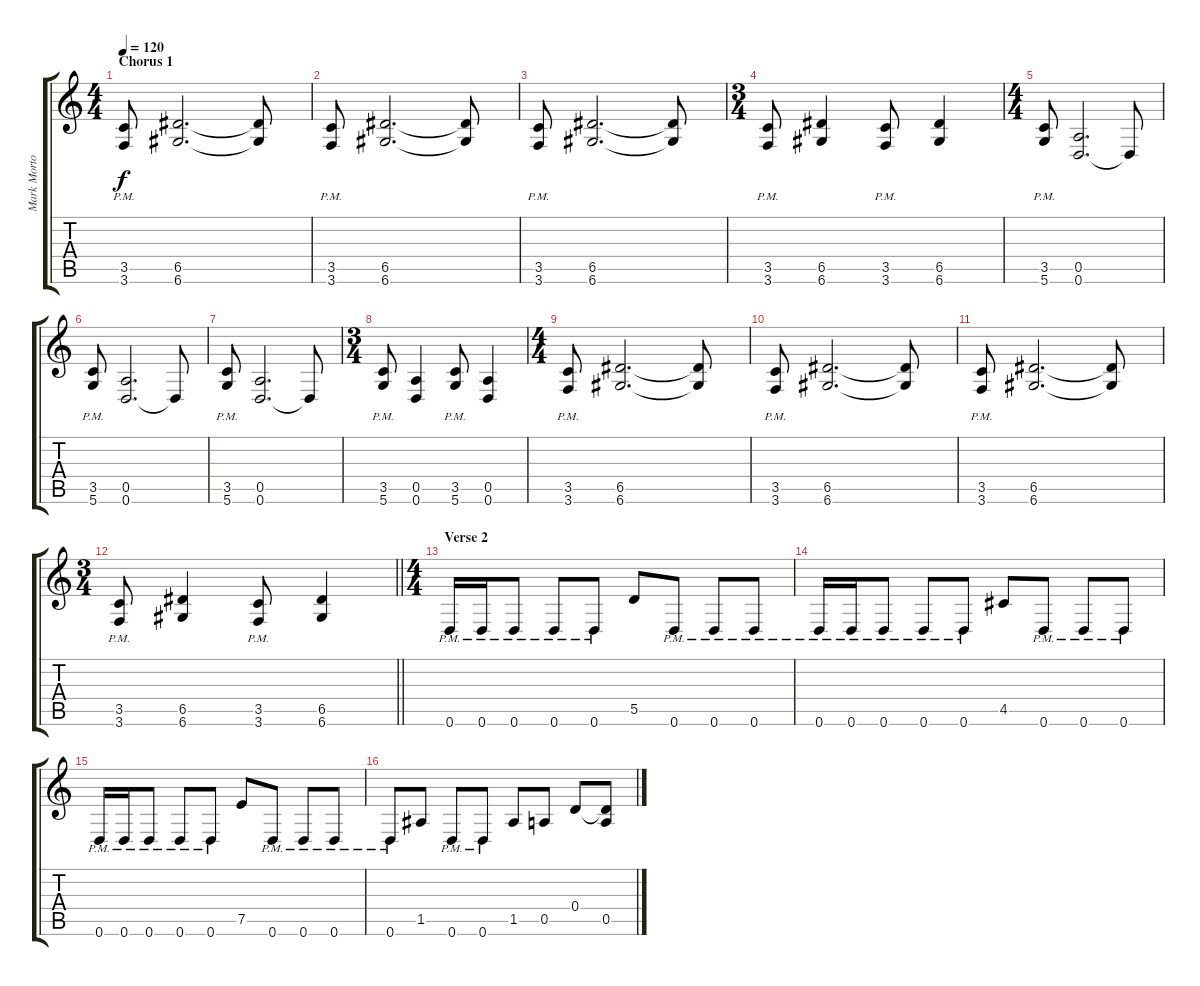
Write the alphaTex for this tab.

\track ("Mark Morton - Rhythm" "Mark Morto") {instrument distortionguitar}
\staff {score tabs}
\tuning (E4 B3 G3 D3 A2 D2) {hide}
\ts (4 4)
\section ("" "Chorus 1")
\tempo 120
\clef g2
\ks c
(3.5{pm} 3.6{pm}).8{dy f} (6.5 6.6).2{d} (6.5{t} 6.6{t}).8 |
(3.5{pm} 3.6{pm}).8 (6.5 6.6).2{d} (6.5{t} 6.6{t}).8 |
(3.5{pm} 3.6{pm}).8 (6.5 6.6).2{d} (6.5{t} 6.6{t}).8 |
\ts (3 4)
(3.5{pm} 3.6{pm}).8 (6.5 6.6).4 (3.5{pm} 3.6{pm}).8 (6.5 6.6).4 |
\ts (4 4)
(3.5 5.6{pm}).8 (0.5 0.6).2{d} 0.6{t}.8 |
(3.5 5.6{pm}).8 (0.5 0.6).2{d} 0.6{t}.8 |
(3.5 5.6{pm}).8 (0.5 0.6).2{d} 0.6{t}.8 |
\ts (3 4)
(3.5 5.6{pm}).8 (0.5 0.6).4 (3.5 5.6{pm}).8 (0.5 0.6).4 |
\ts (4 4)
(3.5{pm} 3.6{pm}).8 (6.5 6.6).2{d} (6.5{t} 6.6{t}).8 |
(3.5{pm} 3.6{pm}).8 (6.5 6.6).2{d} (6.5{t} 6.6{t}).8 |
(3.5{pm} 3.6{pm}).8 (6.5 6.6).2{d} (6.5{t} 6.6{t}).8 |
\ts (3 4)
\barLineRight lightlight
(3.5{pm} 3.6{pm}).8 (6.5 6.6).4 (3.5{pm} 3.6{pm}).8 (6.5 6.6).4 |
\ts (4 4)
\section ("" "Verse 2")
0.6{pm}.16 0.6{pm}.16 0.6{pm}.8 0.6{pm}.8 0.6{pm}.8 5.5.8 0.6{pm}.8 0.6{pm}.8 0.6{pm}.8 |
0.6{pm}.16 0.6{pm}.16 0.6{pm}.8 0.6{pm}.8 0.6{pm}.8 4.5.8 0.6{pm}.8 0.6{pm}.8 0.6{pm}.8 |
0.6{pm}.16 0.6{pm}.16 0.6{pm}.8 0.6{pm}.8 0.6{pm}.8 7.5.8 0.6{pm}.8 0.6{pm}.8 0.6{pm}.8 |
0.6{pm}.8 1.5.8 0.6{pm}.8 0.6{pm}.8 1.5.8 0.5.8 0.4.8 (0.4{t} 0.5).8
